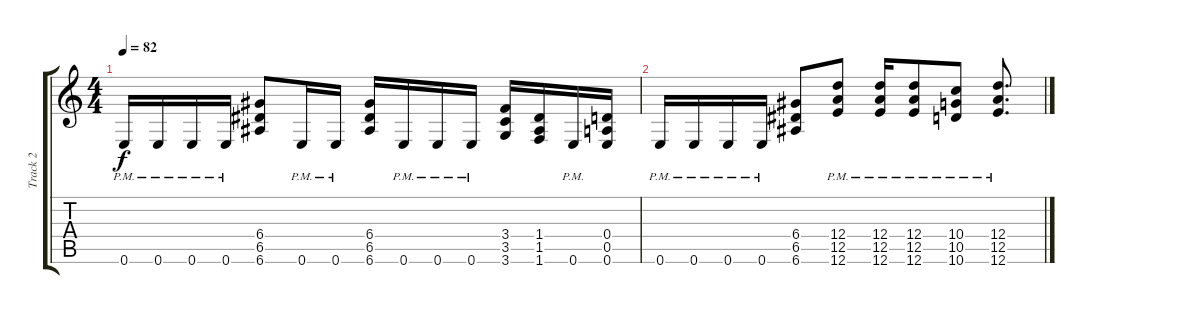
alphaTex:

\track ("Track 2" "Track 2") {instrument distortionguitar}
\staff {score tabs}
\tuning (E4 B3 G3 D3 A2 E2) {hide}
\ts (4 4)
\tempo 82
\clef g2
\ks c
0.6{pm}.16{dy f} 0.6{pm}.16 0.6{pm}.16 0.6{pm}.16 (6.4 6.5 6.6).8 0.6{pm}.16 0.6{pm}.16 (6.4 6.5 6.6).16 0.6{pm}.16 0.6{pm}.16 0.6{pm}.16 (3.4 3.5 3.6).16 (1.4 1.5 1.6).16 0.6{pm}.16 (0.4 0.5 0.6).16 |
0.6{pm}.16 0.6{pm}.16 0.6{pm}.16 0.6{pm}.16 (6.4 6.5 6.6).8 (12.4 12.5 12.6{pm}).8 (12.4 12.5 12.6{pm}).16 (12.4 12.5 12.6{pm}).8 (10.4 10.5 10.6{pm}).8 (12.4 12.5 12.6{pm}).8{d}
